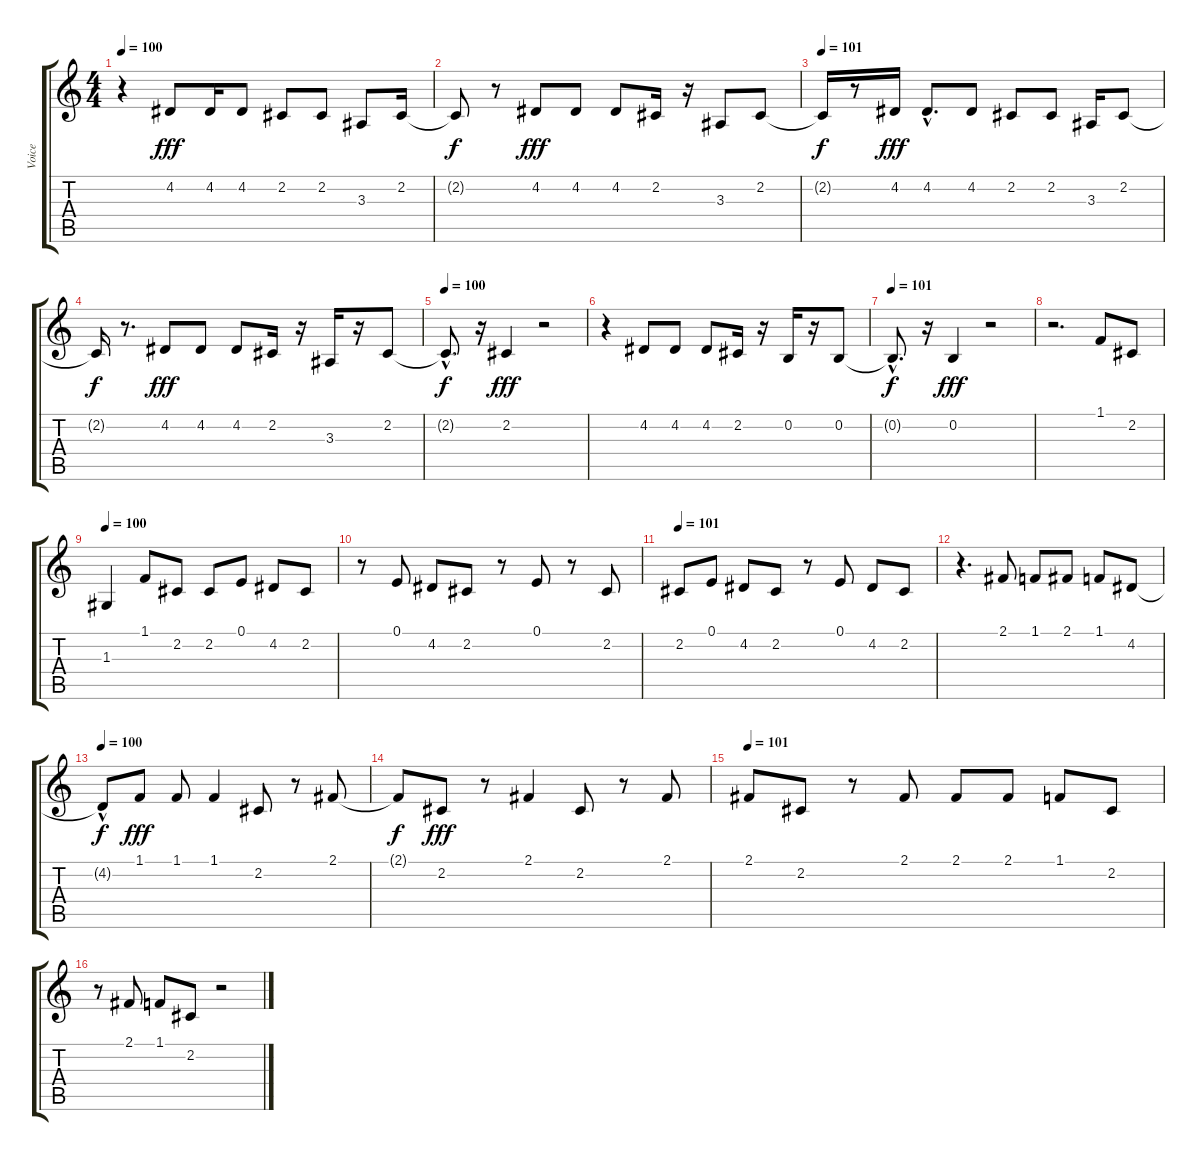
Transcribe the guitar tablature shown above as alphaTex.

\track ("Voice" "Voice") {instrument brightacousticpiano}
\staff {score tabs}
\tuning (E4 B3 G3 D3 A2 E2) {hide}
\ts (4 4)
\tempo 100
\clef g2
\ks c
r.4{dy fff} 4.2.8 4.2.16 4.2.8 2.2.8 2.2.8 3.3.8 2.2.16 |
2.2{t}.8{dy f} r.8 4.2.8{dy fff} 4.2.8 4.2.8 2.2.16 r.16 3.3.8 2.2.8 |
\tempo 101
2.2{t}.16{dy f} r.8 4.2.16{dy fff} 4.2{hac}.8{d} 4.2.8 2.2.8 2.2.8 3.3.16 2.2.8 |
2.2{t}.16{dy f} r.8{d} 4.2.8{dy fff} 4.2.8 4.2.8 2.2.16 r.16 3.3.16 r.16 2.2.8 |
\tempo 100
2.2{hac t}.8{d dy f} r.16 2.2.4{dy fff} r.2 |
r.4 4.2.8 4.2.8 4.2.8 2.2.16 r.16 0.2.16 r.16 0.2.8 |
\tempo 101
0.2{hac t}.8{d dy f} r.16 0.2.4{dy fff} r.2 |
r.2{d} 1.1.8{volume 16} 2.2.8 |
\tempo 100
1.3.4{volume 16} 1.1.8 2.2.8 2.2.8 0.1.8 4.2.8 2.2.8 |
r.8 0.1.8 4.2.8 2.2.8 r.8 0.1.8 r.8 2.2.8 |
\tempo 101
2.2.8 0.1.8 4.2.8 2.2.8 r.8 0.1.8 4.2.8 2.2.8 |
r.4{d} 2.1.8 1.1.8 2.1.8 1.1.8 4.2.8 |
\tempo 100
4.2{hac t}.8{dy f} 1.1.8{dy fff} 1.1.8 1.1.4 2.2.8 r.8 2.1.8 |
2.1{t}.8{dy f} 2.2.8{dy fff} r.8 2.1.4 2.2.8 r.8 2.1.8 |
\tempo 101
2.1.8 2.2.8 r.8 2.1.8 2.1.8 2.1.8 1.1.8 2.2.8 |
r.8 2.1.8 1.1.8 2.2.8 r.2
